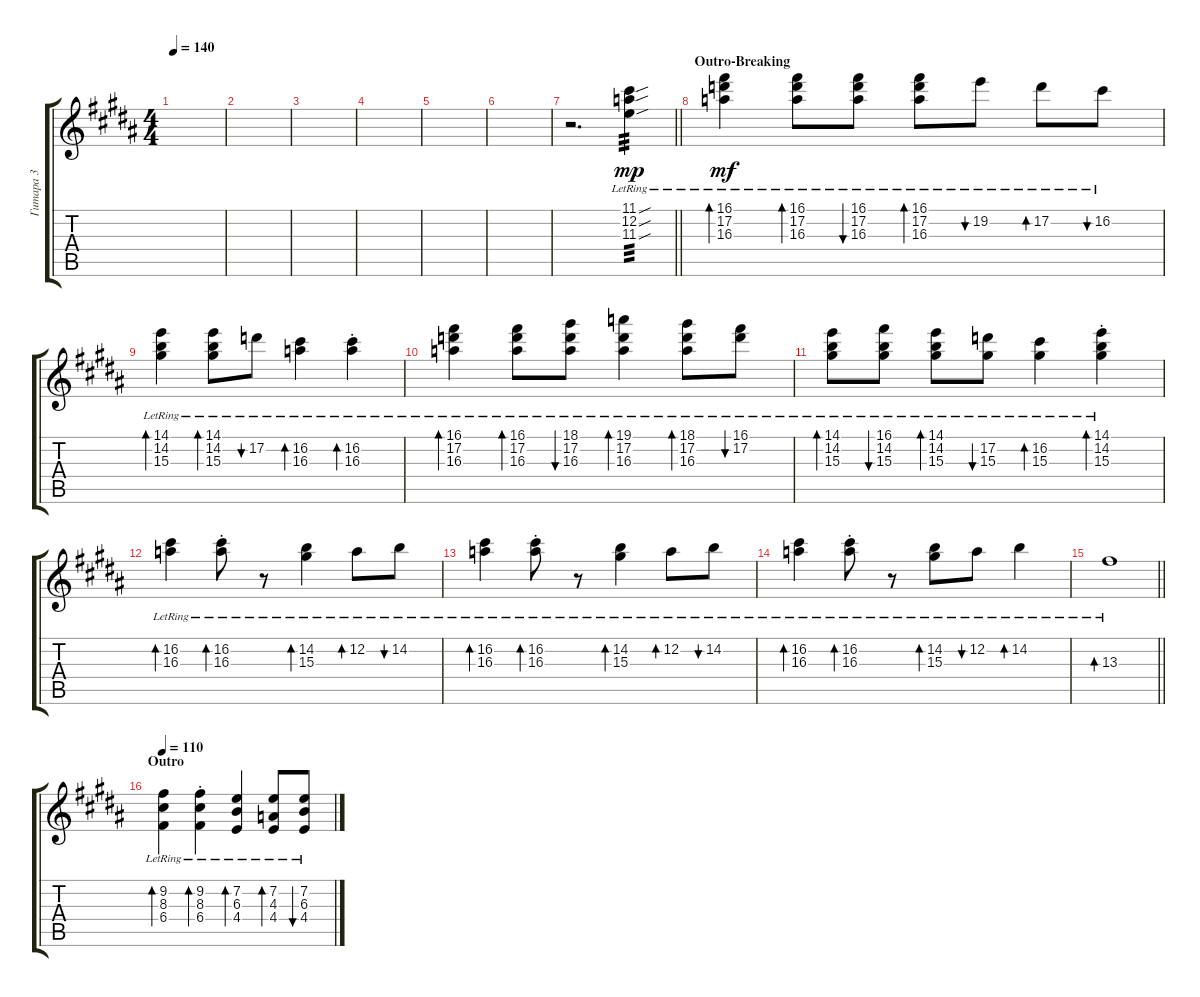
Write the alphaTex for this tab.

\track ("Гитара 3" "Гитара 3") {instrument acousticguitarsteel}
\staff {score tabs}
\tuning (D4 A3 F3 C3 G2 D2) {hide}
\ts (4 4)
\tempo 140
\clef g2
\ks g#minor
|
|
|
|
|
|
\barLineRight lightlight
r.2{d} (11.1{sou lr} 12.2{sou lr} 11.3{sou lr}).4{tp 3 dy mp} |
\section ("" "Outro-Breaking")
(16.1{lr} 17.2{lr} 16.3{lr}).4{bd 120 dy mf} (16.1{lr} 17.2{lr} 16.3{lr}).8{bd 120} (16.1{lr} 17.2{lr} 16.3{lr}).8{bu 120} (16.1{lr} 17.2{lr} 16.3{lr}).8{bd 120} 19.2{lr}.8{bu 60} 17.2{lr}.8{bd 60} 16.2{lr}.8{bu 60} |
(14.1{lr} 14.2{lr} 15.3{lr}).4{bd 120} (14.1{lr} 14.2{lr} 15.3{lr}).8{bd 120} 17.2{lr}.8{bu 60} (16.2{lr} 16.3{lr}).4{bd 120} (16.2{st lr} 16.3{st lr}).4{bd 120} |
(16.1{lr} 17.2{lr} 16.3{lr}).4{bd 120} (16.1{lr} 17.2{lr} 16.3{lr}).8{bd 120} (18.1{lr} 17.2{lr} 16.3{lr}).8{bu 60} (19.1{lr} 17.2{lr} 16.3{lr}).4{bd 120} (18.1{lr} 17.2{lr} 16.3{lr}).8{bd 60} (16.1{lr} 17.2{lr}).8{bu 60} |
(14.1{lr} 14.2{lr} 15.3{lr}).8{bd 120} (16.1{lr} 14.2{lr} 15.3{lr}).8{bu 60} (14.1{lr} 14.2{lr} 15.3{lr}).8{bd 120} (17.2{lr} 15.3{lr}).8{bu 60} (16.2{lr} 15.3{lr}).4{bd 120} (14.1{st lr} 14.2{st lr} 15.3{st lr}).4{bd 120} |
(16.2{lr} 16.3{lr}).4{bd 120} (16.2{st lr} 16.3{lr}).8{bd 60} r.8 (14.2{lr} 15.3{lr}).4{bd 120} 12.2{lr}.8{bd 60} 14.2{lr}.8{bu 60} |
(16.2{lr} 16.3{lr}).4{bd 120} (16.2{st lr} 16.3{lr}).8{bd 60} r.8 (14.2{lr} 15.3{lr}).4{bd 120} 12.2{lr}.8{bd 60} 14.2{lr}.8{bu 60} |
(16.2{lr} 16.3{lr}).4{bd 120} (16.2{st lr} 16.3{lr}).8{bd 60} r.8 (14.2{lr} 15.3{lr}).8{bd 60} 12.2{lr}.8{bu 60} 14.2{lr}.4{bd 60} |
\barLineRight lightlight
13.3{lr}.1{bd 60} |
\section ("" "Outro")
\tempo 110
(9.2{lr} 8.3{lr} 6.4{lr}).4{bd 120} (9.2{st lr} 8.3{st lr} 6.4{st lr}).4{bd 60} (7.2{lr} 6.3{lr} 4.4{lr}).4{bd 60} (7.2{lr} 4.3{lr} 4.4{lr}).8{bd 60} (7.2{lr} 6.3{lr} 4.4{lr}).8{bu 60}
